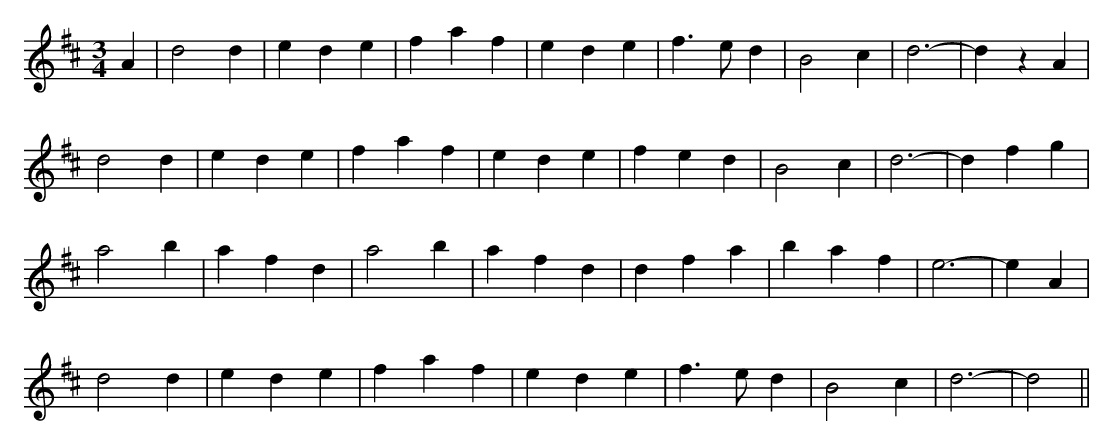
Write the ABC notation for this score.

X:1
M:3/4
K:D
A2|d4 d2|e2 d2 e2|f2 a2 f2|e2 d2 e2|f3 e d2|B4 c2|d6-|d2 z2 A2|
d4 d2|e2 d2 e2|f2 a2 f2|e2 d2 e2|f2 e2 d2|B4 c2|d6-|d2 f2 g2|
a4 b2|a2 f2 d2|a4 b2|a2 f2 d2|d2 f2 a2|b2 a2 f2|e6-|e2 A2|
d4 d2|e2 d2 e2|f2 a2 f2|e2 d2 e2|f3 e d2|B4 c2|d6-|d4||
